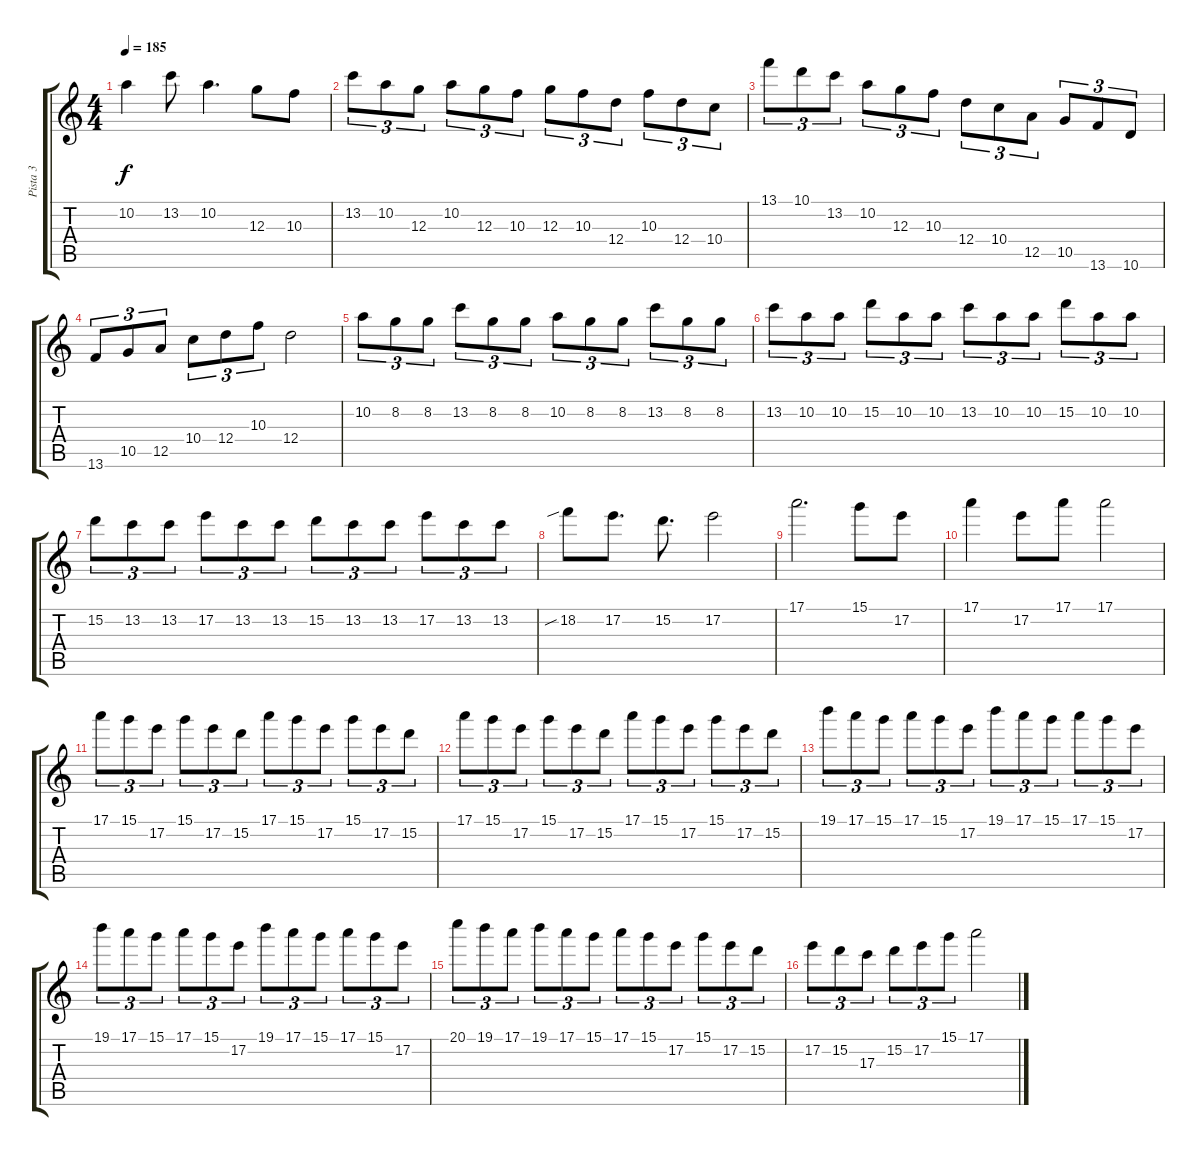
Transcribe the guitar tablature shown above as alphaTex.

\track ("Pista 3" "Pista 3") {instrument overdrivenguitar}
\staff {score tabs}
\tuning (E4 B3 G3 D3 A2 E2) {hide}
\ts (4 4)
\tempo 185
\clef g2
\ks c
10.2.4{dy f} 13.2.8 10.2.4{d} 12.3.8 10.3.8 |
13.2.8{tu (3 2)} 10.2.8{tu (3 2)} 12.3.8{tu (3 2)} 10.2.8{tu (3 2)} 12.3.8{tu (3 2)} 10.3.8{tu (3 2)} 12.3.8{tu (3 2)} 10.3.8{tu (3 2)} 12.4.8{tu (3 2)} 10.3.8{tu (3 2)} 12.4.8{tu (3 2)} 10.4.8{tu (3 2)} |
13.1.8{tu (3 2)} 10.1.8{tu (3 2)} 13.2.8{tu (3 2)} 10.2.8{tu (3 2)} 12.3.8{tu (3 2)} 10.3.8{tu (3 2)} 12.4.8{tu (3 2)} 10.4.8{tu (3 2)} 12.5.8{tu (3 2)} 10.5.8{tu (3 2)} 13.6.8{tu (3 2)} 10.6.8{tu (3 2)} |
13.6.8{tu (3 2)} 10.5.8{tu (3 2)} 12.5.8{tu (3 2)} 10.4.8{tu (3 2)} 12.4.8{tu (3 2)} 10.3.8{tu (3 2)} 12.4.2 |
10.2.8{tu (3 2)} 8.2.8{tu (3 2)} 8.2.8{tu (3 2)} 13.2.8{tu (3 2)} 8.2.8{tu (3 2)} 8.2.8{tu (3 2)} 10.2.8{tu (3 2)} 8.2.8{tu (3 2)} 8.2.8{tu (3 2)} 13.2.8{tu (3 2)} 8.2.8{tu (3 2)} 8.2.8{tu (3 2)} |
13.2.8{tu (3 2)} 10.2.8{tu (3 2)} 10.2.8{tu (3 2)} 15.2.8{tu (3 2)} 10.2.8{tu (3 2)} 10.2.8{tu (3 2)} 13.2.8{tu (3 2)} 10.2.8{tu (3 2)} 10.2.8{tu (3 2)} 15.2.8{tu (3 2)} 10.2.8{tu (3 2)} 10.2.8{tu (3 2)} |
15.2.8{tu (3 2)} 13.2.8{tu (3 2)} 13.2.8{tu (3 2)} 17.2.8{tu (3 2)} 13.2.8{tu (3 2)} 13.2.8{tu (3 2)} 15.2.8{tu (3 2)} 13.2.8{tu (3 2)} 13.2.8{tu (3 2)} 17.2.8{tu (3 2)} 13.2.8{tu (3 2)} 13.2.8{tu (3 2)} |
18.2{sib}.8 17.2.8{d} 15.2.8{d} 17.2.2 |
17.1.2{d} 15.1.8 17.2.8 |
17.1.4 17.2.8 17.1.8 17.1.2 |
17.1.8{tu (3 2)} 15.1.8{tu (3 2)} 17.2.8{tu (3 2)} 15.1.8{tu (3 2)} 17.2.8{tu (3 2)} 15.2.8{tu (3 2)} 17.1.8{tu (3 2)} 15.1.8{tu (3 2)} 17.2.8{tu (3 2)} 15.1.8{tu (3 2)} 17.2.8{tu (3 2)} 15.2.8{tu (3 2)} |
17.1.8{tu (3 2)} 15.1.8{tu (3 2)} 17.2.8{tu (3 2)} 15.1.8{tu (3 2)} 17.2.8{tu (3 2)} 15.2.8{tu (3 2)} 17.1.8{tu (3 2)} 15.1.8{tu (3 2)} 17.2.8{tu (3 2)} 15.1.8{tu (3 2)} 17.2.8{tu (3 2)} 15.2.8{tu (3 2)} |
19.1.8{tu (3 2)} 17.1.8{tu (3 2)} 15.1.8{tu (3 2)} 17.1.8{tu (3 2)} 15.1.8{tu (3 2)} 17.2.8{tu (3 2)} 19.1.8{tu (3 2)} 17.1.8{tu (3 2)} 15.1.8{tu (3 2)} 17.1.8{tu (3 2)} 15.1.8{tu (3 2)} 17.2.8{tu (3 2)} |
19.1.8{tu (3 2)} 17.1.8{tu (3 2)} 15.1.8{tu (3 2)} 17.1.8{tu (3 2)} 15.1.8{tu (3 2)} 17.2.8{tu (3 2)} 19.1.8{tu (3 2)} 17.1.8{tu (3 2)} 15.1.8{tu (3 2)} 17.1.8{tu (3 2)} 15.1.8{tu (3 2)} 17.2.8{tu (3 2)} |
20.1.8{tu (3 2)} 19.1.8{tu (3 2)} 17.1.8{tu (3 2)} 19.1.8{tu (3 2)} 17.1.8{tu (3 2)} 15.1.8{tu (3 2)} 17.1.8{tu (3 2)} 15.1.8{tu (3 2)} 17.2.8{tu (3 2)} 15.1.8{tu (3 2)} 17.2.8{tu (3 2)} 15.2.8{tu (3 2)} |
17.2.8{tu (3 2)} 15.2.8{tu (3 2)} 17.3.8{tu (3 2)} 15.2.8{tu (3 2)} 17.2.8{tu (3 2)} 15.1.8{tu (3 2)} 17.1.2
